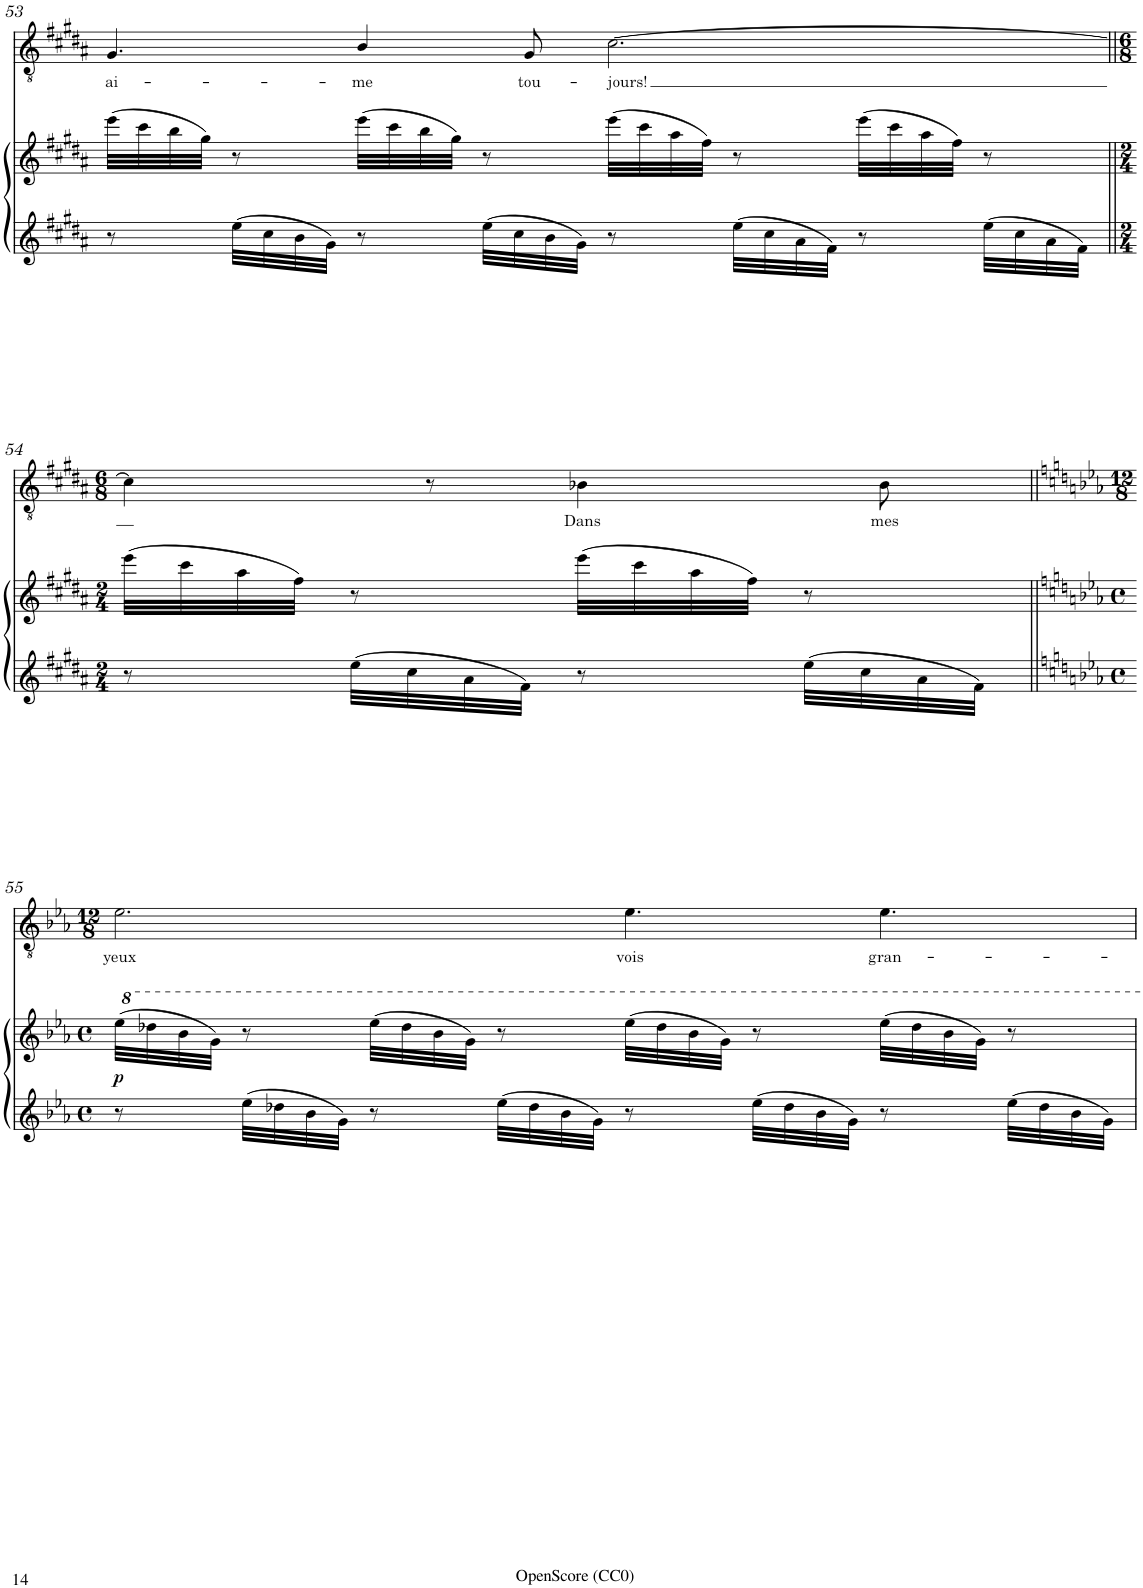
**kern	**kern	**dynam	**kern	**text	**kern
*part3	*part3	*part3	*part2	*part2	*part1
*staff4	*staff3	*staff3/4	*staff2	*staff2	*staff1
*I"Piano	*	*	*I"Tenor	*	*I"Contralto
*I'Pno	*	*	*	*	*
!!LO:PB:g=z
*clefG2	*clefG2	*	*clefGv2	*	*clefGv2
*k[f#c#g#d#a#]	*k[f#c#g#d#a#]	*	*k[f#c#g#d#a#]	*	*k[f#c#g#d#a#]
*M4/4	*M4/4	*	*M12/8	*	*M12/8
=53	=53	=53	=53	=53	=53
!	!	!	!	!LO:LY:b	!
8r	(32eee\LLL	.	4.G#/	ai-	1.r
.	32ccc#\	.	.	.	.
.	32bb\	.	.	.	.
.	32gg#\JJJ)	.	.	.	.
32ee\LLL	8r	.	.	.	.
32cc#\	.	.	.	.	.
32b\	.	.	.	.	.
32g#\JJJ	.	.	.	.	.
8r	(32eee\LLL	.	.	.	.
.	32ccc#\	.	.	.	.
.	32bb\	.	.	.	.
.	32gg#\JJJ)	.	.	.	.
!	!	!	!	!LO:LY:b	!
32ee\LLL	8r	.	4B/	-me	.
32cc#\	.	.	.	.	.
32b\	.	.	.	.	.
32g#\JJJ	.	.	.	.	.
8r	(32eee\LLL	.	.	.	.
.	32ccc#\	.	.	.	.
.	32aa#\	.	.	.	.
.	32ff#\JJJ)	.	.	.	.
!	!	!	!	!LO:LY:b	!
32ee\LLL	8r	.	8G#/	tou-	.
32cc#\	.	.	.	.	.
32a#\	.	.	.	.	.
32f#\JJJ	.	.	.	.	.
!	!	!	!	!LO:LY:b	!
8r	(32eee\LLL	.	[2.c#\	-jours!	.
.	32ccc#\	.	.	.	.
.	32aa#\	.	.	.	.
.	32ff#\JJJ)	.	.	.	.
32ee\LLL	8r	.	.	.	.
32cc#\	.	.	.	.	.
32a#\	.	.	.	.	.
32f#\JJJ	.	.	.	.	.
2ryy	2ryy	.	.	.	.
!!LO:LB:g=z
=54||	=54||	=54||	=54||	=54||	=54||
*M2/4	*M2/4	*	*M6/8	*	*M6/8
8r	(32eee\LLL	.	4c#\]	.	2.r
.	32ccc#\	.	.	.	.
.	32aa#\	.	.	.	.
.	32ff#\JJJ)	.	.	.	.
32ee\LLL	8r	.	.	.	.
32cc#\	.	.	.	.	.
32a#\	.	.	.	.	.
32f#\JJJ	.	.	.	.	.
8r	(32eee\LLL	.	8r	.	.
.	32ccc#\	.	.	.	.
.	32aa#\	.	.	.	.
.	32ff#\JJJ)	.	.	.	.
!	!	!	!	!LO:LY:b	!
32ee\LLL	8r	.	4B-X\	Dans	.
32cc#\	.	.	.	.	.
32a#\	.	.	.	.	.
32f#\JJJ	.	.	.	.	.
4ryy	4ryy	.	.	.	.
!	!	!	!	!LO:LY:b	!
.	.	.	8B-\	mes	.
!!LO:LB:g=z
=55||	=55||	=55||	=55||	=55||	=55||
*k[b-e-a-]	*k[b-e-a-]	*	*k[b-e-a-]	*	*k[b-e-a-]
*M4/4	*M4/4	*	*M12/8	*	*M12/8
!	!	!LO:DY:b	!	!LO:LY:b	!
8r	(32eee-\LLL	p	2.e-\	yeux	1.r
.	32ddd-X\	.	.	.	.
.	32bb-\	.	.	.	.
.	32gg\JJJ)	.	.	.	.
32ee-\LLL	8r	.	.	.	.
32dd-X\	.	.	.	.	.
32b-\	.	.	.	.	.
32g\JJJ	.	.	.	.	.
8r	(32eee-\LLL	.	.	.	.
.	32ddd-\	.	.	.	.
.	32bb-\	.	.	.	.
.	32gg\JJJ)	.	.	.	.
32ee-\LLL	8r	.	.	.	.
32dd-\	.	.	.	.	.
32b-\	.	.	.	.	.
32g\JJJ	.	.	.	.	.
8r	(32eee-\LLL	.	.	.	.
.	32ddd-\	.	.	.	.
.	32bb-\	.	.	.	.
.	32gg\JJJ)	.	.	.	.
32ee-\LLL	8r	.	.	.	.
32dd-\	.	.	.	.	.
32b-\	.	.	.	.	.
32g\JJJ	.	.	.	.	.
!	!	!	!	!LO:LY:b	!
8r	(32eee-\LLL	.	4.e-\	vois	.
.	32ddd-\	.	.	.	.
.	32bb-\	.	.	.	.
.	32gg\JJJ)	.	.	.	.
32ee-\LLL	8r	.	.	.	.
32dd-\	.	.	.	.	.
32b-\	.	.	.	.	.
32g\JJJ	.	.	.	.	.
2ryy	2ryy	.	.	.	.
!	!	!	!	!LO:LY:b	!
.	.	.	4.e-\	gran-	.
=	=	=	=	=	=
*-	*-	*-	*-	*-	*-
